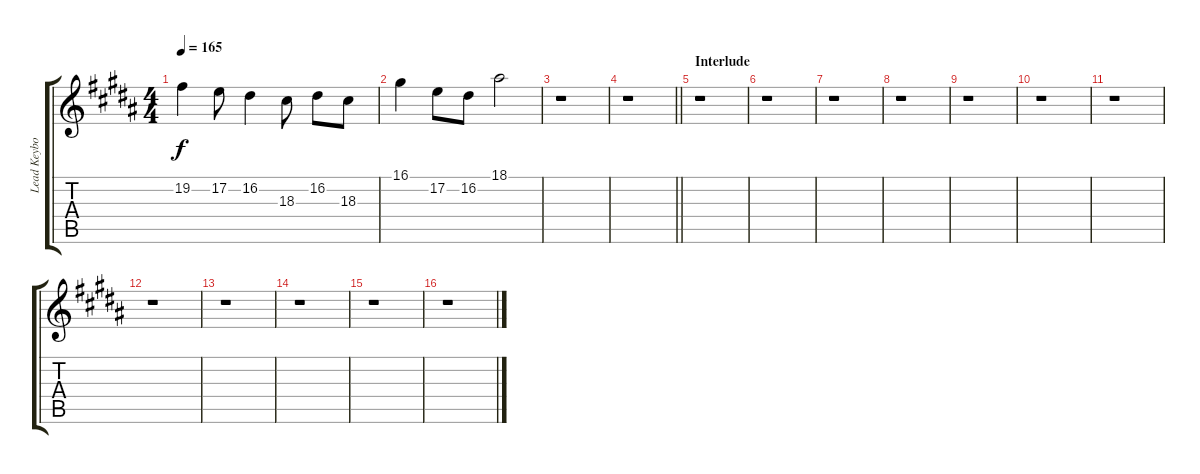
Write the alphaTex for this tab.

\track ("Lead Keyboard 2: Juha Mäenpää" "Lead Keybo") {instrument pad1newage}
\staff {score tabs}
\tuning (E4 B3 G3 D3 A2 E2) {hide}
\ts (4 4)
\tempo 165
\clef g2
\ks g#minor
19.2.4{dy f instrument lead2sawtooth} 17.2.8 16.2.4 18.3.8 16.2.8 18.3.8 |
16.1.4 17.2.8 16.2.8 18.1.2 |
r.1 |
\barLineRight lightlight
r.1 |
\section ("" "Interlude")
r.1 |
r.1 |
r.1 |
r.1 |
r.1 |
r.1 |
r.1 |
r.1 |
r.1 |
r.1 |
r.1 |
r.1
